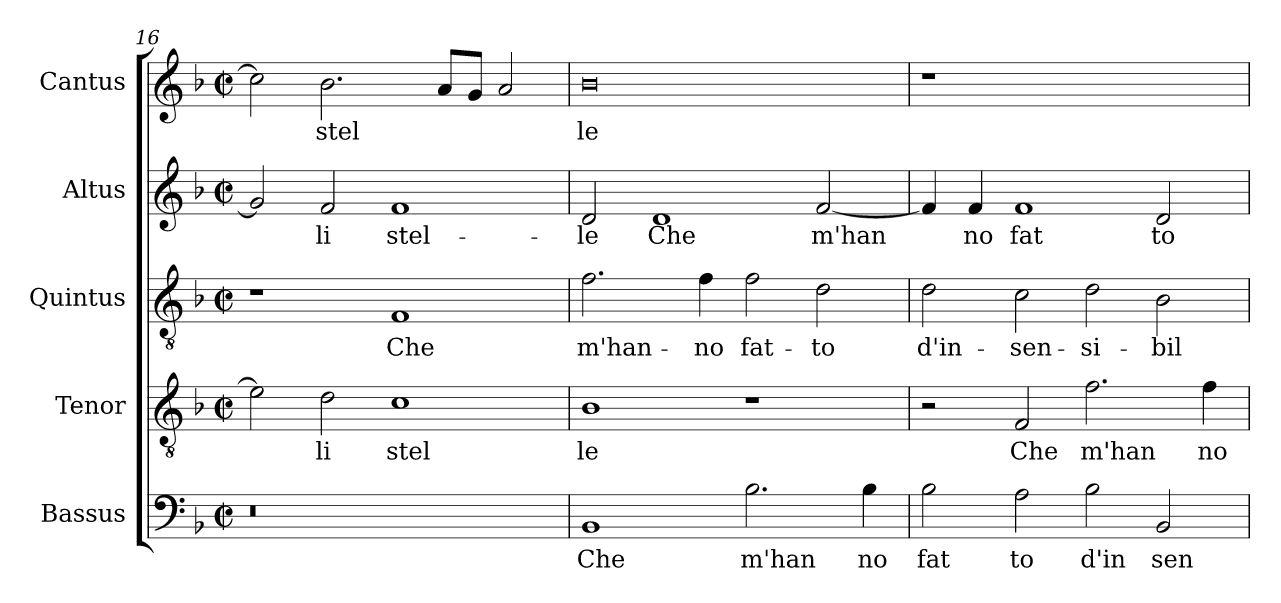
**kern	**text	**kern	**text	**kern	**text	**kern	**text	**kern	**text
*part5	*part5	*part4	*part4	*part3	*part3	*part2	*part2	*part1	*part1
*staff5	*staff5	*staff4	*staff4	*staff3	*staff3	*staff2	*staff2	*staff1	*staff1
*I"Bassus	*	*I"Tenor	*	*I"Quintus	*	*I"Altus	*	*I"Cantus	*
*clefF4	*	*clefGv2	*	*clefGv2	*	*clefG2	*	*clefG2	*
*k[b-]	*	*k[b-]	*	*k[b-]	*	*k[b-]	*	*k[b-]	*
*F:	*	*F:	*	*F:	*	*F:	*	*F:	*
*M2/2	*	*M2/2	*	*M2/2	*	*M2/2	*	*M2/2	*
*met(c|)	*	*met(c|)	*	*met(c|)	*	*met(c|)	*	*met(c|)	*
=16	=16	=16	=16	=16	=16	=16	=16	=16	=16
!	!	!	!LO:LY:b:cj	!	!	!	!LO:LY:b:cj	!	!LO:LY:b:cj
0r	.	2e-\]	.	1r	.	2g/]	--	2cc\]	.
!	!	!	!LO:LY:b:cj	!	!	!	!LO:LY:b:cj	!	!LO:LY:b:cj
.	.	2d\	li	.	.	2f/	-li	2.b-\	stel
!	!	!	!LO:LY:b:cj	!	!LO:LY:b:cj	!	!LO:LY:b:cj	!	!
.	.	1c	stel	1F	Che	1f	stel-	.	.
!	!	!	!	!	!	!	!	!	!LO:LY:b:cj
.	.	.	.	.	.	.	.	8a/L	.
!	!	!	!	!	!	!	!	!	!LO:LY:b:cj
.	.	.	.	.	.	.	.	8g/J	.
!	!	!	!	!	!	!	!	!	!LO:LY:b:cj
.	.	.	.	.	.	.	.	2a/	.
=17	=17	=17	=17	=17	=17	=17	=17	=17	=17
!	!LO:LY:b:cj	!	!LO:LY:b:cj	!	!LO:LY:b:cj	!	!LO:LY:b:cj	!	!LO:LY:b:cj
1BB-	Che	1B-	le	2.f\	m'han-	2d/	-le	0b-	le
!	!	!	!	!	!	!	!LO:LY:b:cj	!	!
.	.	.	.	.	.	1d	Che	.	.
!	!	!	!	!	!LO:LY:b:cj	!	!	!	!
.	.	.	.	4f\	-no	.	.	.	.
!	!LO:LY:b:cj	!	!	!	!LO:LY:b:cj	!	!	!	!
2.B-\	m'han	1r	.	2f\	fat-	.	.	.	.
!	!	!	!	!	!LO:LY:b:cj	!	!LO:LY:b:cj	!	!
.	.	.	.	2d\	-to	[<2f/	m'han-	.	.
!	!LO:LY:b:cj	!	!	!	!	!	!	!	!
4B-\	no	.	.	.	.	.	.	.	.
!!LO:PB:g=z
=18	=18	=18	=18	=18	=18	=18	=18	=18	=18
!	!LO:LY:b:cj	!	!	!	!LO:LY:b:cj	!	!LO:LY:b:cj	!	!
2B-\	fat	2r	.	2d\	d'in-	4f/]	--	1r	.
!	!	!	!	!	!	!	!LO:LY:b:cj	!	!
.	.	.	.	.	.	4f/	-no	.	.
!	!LO:LY:b:cj	!	!LO:LY:b:cj	!	!LO:LY:b:cj	!	!LO:LY:b:cj	!	!
2A\	to	2F/	Che	2c\	-sen-	1f	fat	.	.
!	!LO:LY:b:cj	!	!LO:LY:b:cj	!	!LO:LY:b:cj	!	!	!	!
2B-\	d'in	2.f\	m'han	2d\	-si-	.	.	1ryy	.
!	!LO:LY:b:cj	!	!	!	!LO:LY:b:cj	!	!LO:LY:b:cj	!	!
2BB-/	sen	.	.	2B-\	-bil	2d/	to	.	.
!	!	!	!LO:LY:b:cj	!	!	!	!	!	!
.	.	4f\	no	.	.	.	.	.	.
=	=	=	=	=	=	=	=	=	=
*-	*-	*-	*-	*-	*-	*-	*-	*-	*-
